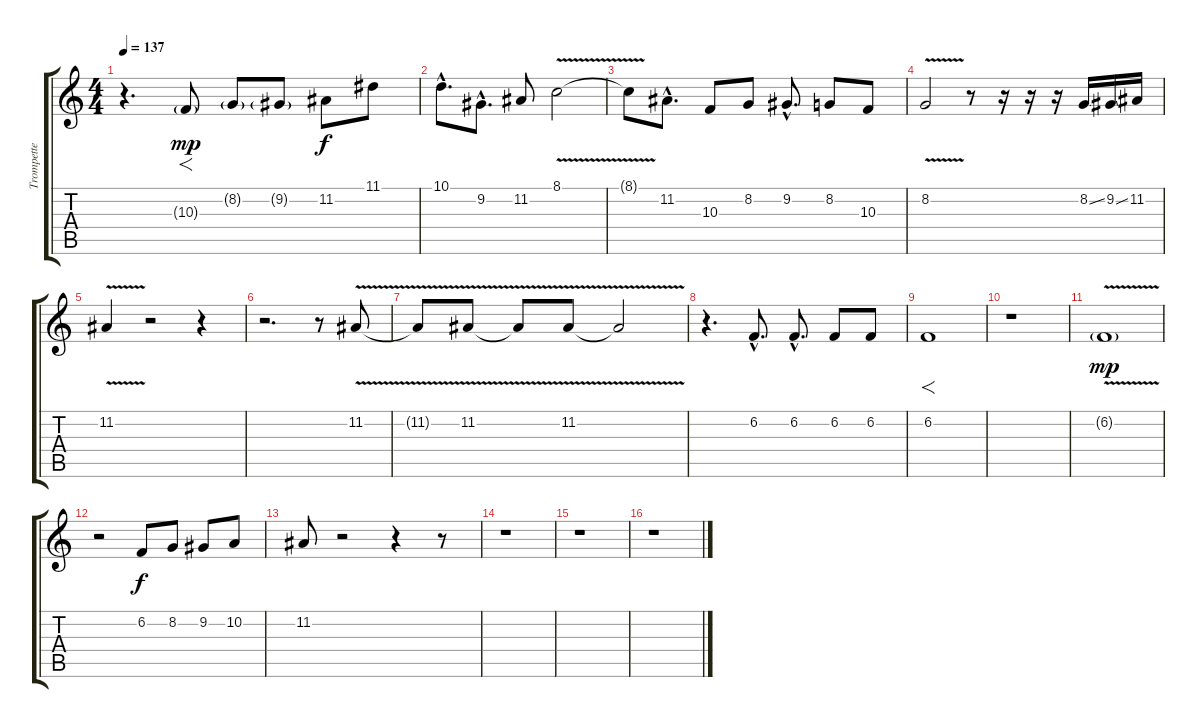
\track ("Trompette étouffée" "Trompette ") {instrument mutedtrumpet}
\staff {score tabs}
\tuning (E4 B3 G3 D3 A2 E2) {hide}
\ts (4 4)
\tempo 137
\clef g2
\ks c
r.4{d dy f} 10.3{g}.8{f dy mp} 8.2{g}.8 9.2{g}.8 11.2.8{dy f} 11.1.8 |
10.1{hac}.8{d} 9.2{hac}.8{d} 11.2.8 8.1{v}.2 |
8.1{t}.8 11.2{hac}.8{d} 10.3.8 8.2.8 9.2{hac}.8{d} 8.2.8 10.3.8 |
8.2{v}.2 r.8 r.16 r.16 r.16 8.2{ss}.16 9.2{ss}.16 11.2.16 |
11.2{v}.4 r.2 r.4 |
r.2{d} r.8 11.2{v}.8 |
11.2{t}.8 11.2{v}.8 11.2{t}.8 11.2{v}.8 11.2{t}.2 |
r.4{d} 6.2{hac}.8{d} 6.2{hac}.8{d} 6.2.8 6.2.8 |
6.2.1{f} |
r.1 |
6.2{v g}.1{dy mp} |
r.2 6.2.8{dy f} 8.2.8 9.2.8 10.2.8 |
11.2.8 r.2 r.4 r.8 |
r.1 |
r.1 |
r.1
